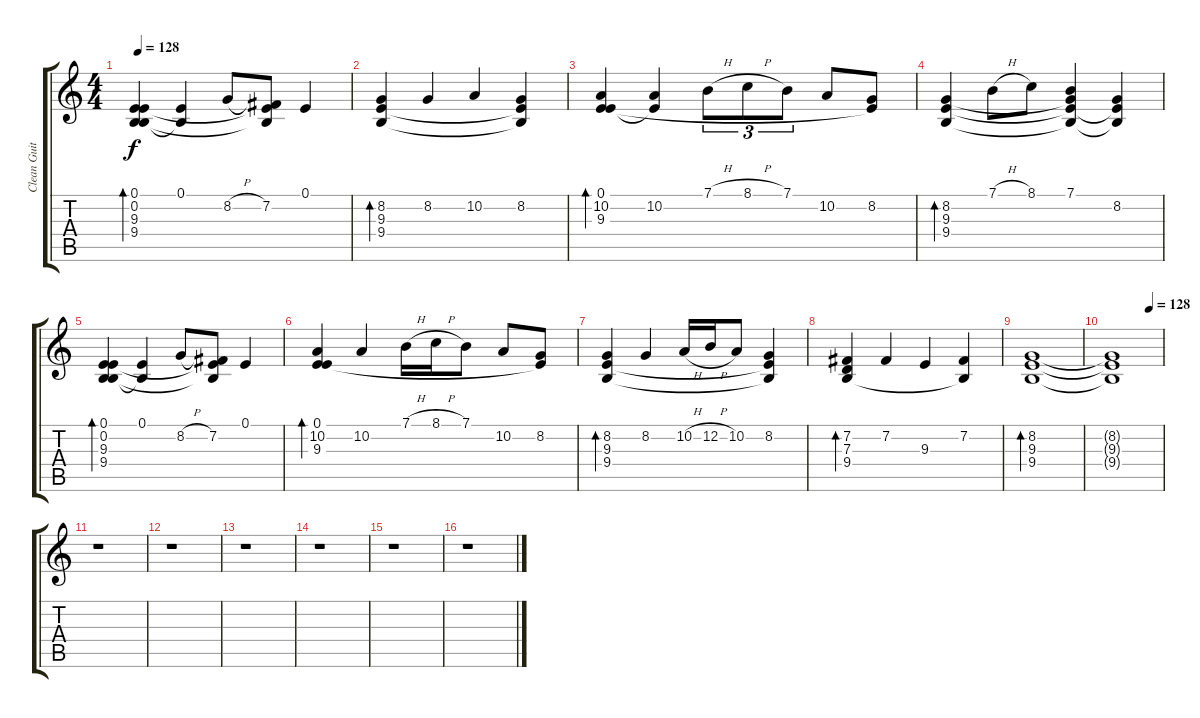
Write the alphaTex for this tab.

\track ("Clean Guitar Intro" "Clean Guit") {instrument sitar}
\staff {score tabs}
\tuning (E4 B3 G3 D3 A2 E2) {hide}
\ts (4 4)
\tempo 128
\tempo 160
\tempo 128
\clef g2
\ks c
(0.1 0.2 9.3 9.4).4{bd 240 dy f instrument sitar} (0.1 0.2{t}).4 8.2{h}.8 (7.2 9.3{t} 9.4{t}).8 0.1.4 |
(8.2 9.3 9.4).4{bd 240} 8.2.4 10.2.4 (8.2 9.3{t} 9.4{t}).4 |
(0.1 10.2 9.3).4{bd 240} (0.1{t} 10.2).4 7.1{h}.8{tu (3 2)} 8.1{h}.8{tu (3 2)} 7.1.8{tu (3 2)} 10.2.8 (8.2 9.3{t}).8 |
(8.2 9.3 9.4).4{bd 240} 7.1{h}.8 8.1.8 (7.1 8.2{t} 9.3{t} 9.4{t}).4 (8.2 9.3{t} 9.4{t}).4 |
(0.1 0.2 9.3 9.4).4{bd 240} (0.1 0.2{t}).4 8.2{h}.8 (7.2 9.3{t} 9.4{t}).8 0.1.4 |
(0.1 10.2 9.3).4{bd 240} 10.2.4 7.1{h}.16 8.1{h}.16 7.1.8 10.2.8 (8.2 9.3{t}).8 |
(8.2 9.3 9.4).4{bd 240} 8.2.4 10.2{h}.16 12.2{h}.16 10.2.8 (8.2 9.3{t} 9.4{t}).4 |
(7.2 7.3 9.4).4{bd 240} 7.2.4 9.3.4 (7.2 9.4{t}).4 |
(8.2 9.3 9.4).1{bd 480} |
\tempo (128 0.75)
(8.2{t} 9.3{t} 9.4{t}).1 |
r.1 |
r.1 |
r.1 |
r.1 |
r.1 |
r.1
